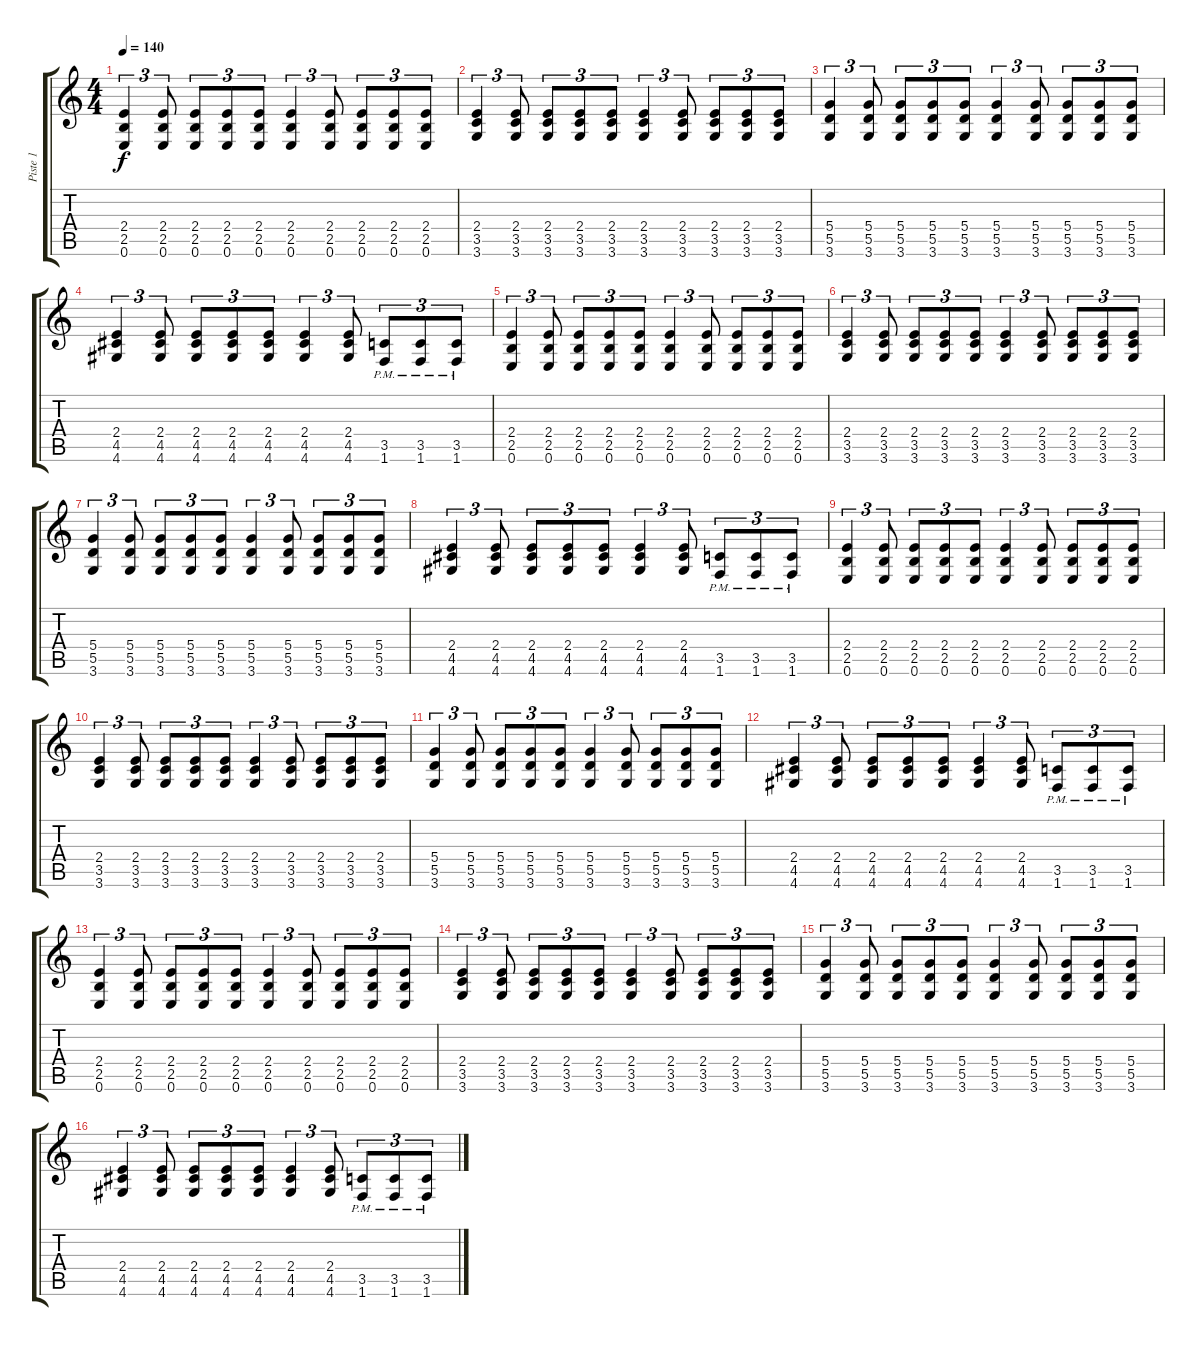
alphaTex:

\track ("Piste 1" "Piste 1") {instrument distortionguitar}
\staff {score tabs}
\tuning (E4 B3 G3 D3 A2 E2) {hide}
\ts (4 4)
\tempo 140
\clef g2
\ks c
(2.4 2.5 0.6).4{tu (3 2) dy f} (2.4 2.5 0.6).8{tu (3 2)} (2.4 2.5 0.6).8{tu (3 2)} (2.4 2.5 0.6).8{tu (3 2)} (2.4 2.5 0.6).8{tu (3 2)} (2.4 2.5 0.6).4{tu (3 2)} (2.4 2.5 0.6).8{tu (3 2)} (2.4 2.5 0.6).8{tu (3 2)} (2.4 2.5 0.6).8{tu (3 2)} (2.4 2.5 0.6).8{tu (3 2)} |
(2.4 3.5 3.6).4{tu (3 2)} (2.4 3.5 3.6).8{tu (3 2)} (2.4 3.5 3.6).8{tu (3 2)} (2.4 3.5 3.6).8{tu (3 2)} (2.4 3.5 3.6).8{tu (3 2)} (2.4 3.5 3.6).4{tu (3 2)} (2.4 3.5 3.6).8{tu (3 2)} (2.4 3.5 3.6).8{tu (3 2)} (2.4 3.5 3.6).8{tu (3 2)} (2.4 3.5 3.6).8{tu (3 2)} |
(5.4 5.5 3.6).4{tu (3 2)} (5.4 5.5 3.6).8{tu (3 2)} (5.4 5.5 3.6).8{tu (3 2)} (5.4 5.5 3.6).8{tu (3 2)} (5.4 5.5 3.6).8{tu (3 2)} (5.4 5.5 3.6).4{tu (3 2)} (5.4 5.5 3.6).8{tu (3 2)} (5.4 5.5 3.6).8{tu (3 2)} (5.4 5.5 3.6).8{tu (3 2)} (5.4 5.5 3.6).8{tu (3 2)} |
(2.4 4.5 4.6).4{tu (3 2)} (2.4 4.5 4.6).8{tu (3 2)} (2.4 4.5 4.6).8{tu (3 2)} (2.4 4.5 4.6).8{tu (3 2)} (2.4 4.5 4.6).8{tu (3 2)} (2.4 4.5 4.6).4{tu (3 2)} (2.4 4.5 4.6).8{tu (3 2)} (3.5{pm} 1.6).8{tu (3 2)} (3.5{pm} 1.6).8{tu (3 2)} (3.5{pm} 1.6).8{tu (3 2)} |
(2.4 2.5 0.6).4{tu (3 2)} (2.4 2.5 0.6).8{tu (3 2)} (2.4 2.5 0.6).8{tu (3 2)} (2.4 2.5 0.6).8{tu (3 2)} (2.4 2.5 0.6).8{tu (3 2)} (2.4 2.5 0.6).4{tu (3 2)} (2.4 2.5 0.6).8{tu (3 2)} (2.4 2.5 0.6).8{tu (3 2)} (2.4 2.5 0.6).8{tu (3 2)} (2.4 2.5 0.6).8{tu (3 2)} |
(2.4 3.5 3.6).4{tu (3 2)} (2.4 3.5 3.6).8{tu (3 2)} (2.4 3.5 3.6).8{tu (3 2)} (2.4 3.5 3.6).8{tu (3 2)} (2.4 3.5 3.6).8{tu (3 2)} (2.4 3.5 3.6).4{tu (3 2)} (2.4 3.5 3.6).8{tu (3 2)} (2.4 3.5 3.6).8{tu (3 2)} (2.4 3.5 3.6).8{tu (3 2)} (2.4 3.5 3.6).8{tu (3 2)} |
(5.4 5.5 3.6).4{tu (3 2)} (5.4 5.5 3.6).8{tu (3 2)} (5.4 5.5 3.6).8{tu (3 2)} (5.4 5.5 3.6).8{tu (3 2)} (5.4 5.5 3.6).8{tu (3 2)} (5.4 5.5 3.6).4{tu (3 2)} (5.4 5.5 3.6).8{tu (3 2)} (5.4 5.5 3.6).8{tu (3 2)} (5.4 5.5 3.6).8{tu (3 2)} (5.4 5.5 3.6).8{tu (3 2)} |
(2.4 4.5 4.6).4{tu (3 2)} (2.4 4.5 4.6).8{tu (3 2)} (2.4 4.5 4.6).8{tu (3 2)} (2.4 4.5 4.6).8{tu (3 2)} (2.4 4.5 4.6).8{tu (3 2)} (2.4 4.5 4.6).4{tu (3 2)} (2.4 4.5 4.6).8{tu (3 2)} (3.5{pm} 1.6).8{tu (3 2)} (3.5{pm} 1.6).8{tu (3 2)} (3.5{pm} 1.6).8{tu (3 2)} |
(2.4 2.5 0.6).4{tu (3 2)} (2.4 2.5 0.6).8{tu (3 2)} (2.4 2.5 0.6).8{tu (3 2)} (2.4 2.5 0.6).8{tu (3 2)} (2.4 2.5 0.6).8{tu (3 2)} (2.4 2.5 0.6).4{tu (3 2)} (2.4 2.5 0.6).8{tu (3 2)} (2.4 2.5 0.6).8{tu (3 2)} (2.4 2.5 0.6).8{tu (3 2)} (2.4 2.5 0.6).8{tu (3 2)} |
(2.4 3.5 3.6).4{tu (3 2)} (2.4 3.5 3.6).8{tu (3 2)} (2.4 3.5 3.6).8{tu (3 2)} (2.4 3.5 3.6).8{tu (3 2)} (2.4 3.5 3.6).8{tu (3 2)} (2.4 3.5 3.6).4{tu (3 2)} (2.4 3.5 3.6).8{tu (3 2)} (2.4 3.5 3.6).8{tu (3 2)} (2.4 3.5 3.6).8{tu (3 2)} (2.4 3.5 3.6).8{tu (3 2)} |
(5.4 5.5 3.6).4{tu (3 2)} (5.4 5.5 3.6).8{tu (3 2)} (5.4 5.5 3.6).8{tu (3 2)} (5.4 5.5 3.6).8{tu (3 2)} (5.4 5.5 3.6).8{tu (3 2)} (5.4 5.5 3.6).4{tu (3 2)} (5.4 5.5 3.6).8{tu (3 2)} (5.4 5.5 3.6).8{tu (3 2)} (5.4 5.5 3.6).8{tu (3 2)} (5.4 5.5 3.6).8{tu (3 2)} |
(2.4 4.5 4.6).4{tu (3 2)} (2.4 4.5 4.6).8{tu (3 2)} (2.4 4.5 4.6).8{tu (3 2)} (2.4 4.5 4.6).8{tu (3 2)} (2.4 4.5 4.6).8{tu (3 2)} (2.4 4.5 4.6).4{tu (3 2)} (2.4 4.5 4.6).8{tu (3 2)} (3.5{pm} 1.6).8{tu (3 2)} (3.5{pm} 1.6).8{tu (3 2)} (3.5{pm} 1.6).8{tu (3 2)} |
(2.4 2.5 0.6).4{tu (3 2)} (2.4 2.5 0.6).8{tu (3 2)} (2.4 2.5 0.6).8{tu (3 2)} (2.4 2.5 0.6).8{tu (3 2)} (2.4 2.5 0.6).8{tu (3 2)} (2.4 2.5 0.6).4{tu (3 2)} (2.4 2.5 0.6).8{tu (3 2)} (2.4 2.5 0.6).8{tu (3 2)} (2.4 2.5 0.6).8{tu (3 2)} (2.4 2.5 0.6).8{tu (3 2)} |
(2.4 3.5 3.6).4{tu (3 2)} (2.4 3.5 3.6).8{tu (3 2)} (2.4 3.5 3.6).8{tu (3 2)} (2.4 3.5 3.6).8{tu (3 2)} (2.4 3.5 3.6).8{tu (3 2)} (2.4 3.5 3.6).4{tu (3 2)} (2.4 3.5 3.6).8{tu (3 2)} (2.4 3.5 3.6).8{tu (3 2)} (2.4 3.5 3.6).8{tu (3 2)} (2.4 3.5 3.6).8{tu (3 2)} |
(5.4 5.5 3.6).4{tu (3 2)} (5.4 5.5 3.6).8{tu (3 2)} (5.4 5.5 3.6).8{tu (3 2)} (5.4 5.5 3.6).8{tu (3 2)} (5.4 5.5 3.6).8{tu (3 2)} (5.4 5.5 3.6).4{tu (3 2)} (5.4 5.5 3.6).8{tu (3 2)} (5.4 5.5 3.6).8{tu (3 2)} (5.4 5.5 3.6).8{tu (3 2)} (5.4 5.5 3.6).8{tu (3 2)} |
(2.4 4.5 4.6).4{tu (3 2)} (2.4 4.5 4.6).8{tu (3 2)} (2.4 4.5 4.6).8{tu (3 2)} (2.4 4.5 4.6).8{tu (3 2)} (2.4 4.5 4.6).8{tu (3 2)} (2.4 4.5 4.6).4{tu (3 2)} (2.4 4.5 4.6).8{tu (3 2)} (3.5{pm} 1.6).8{tu (3 2)} (3.5{pm} 1.6).8{tu (3 2)} (3.5{pm} 1.6).8{tu (3 2)}
